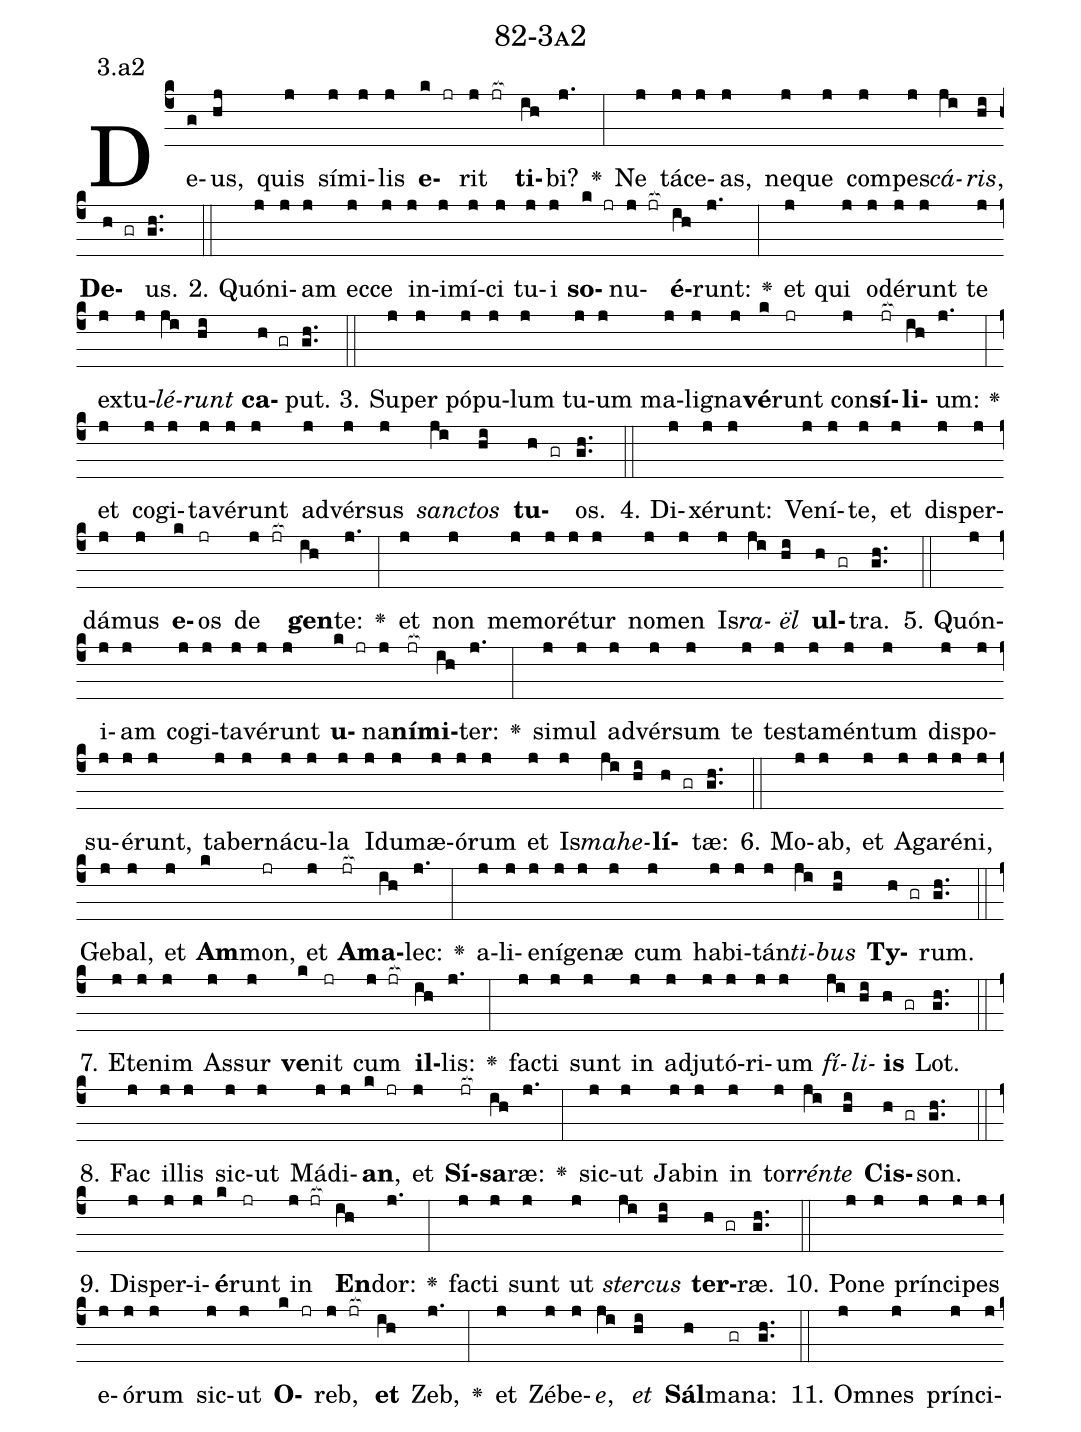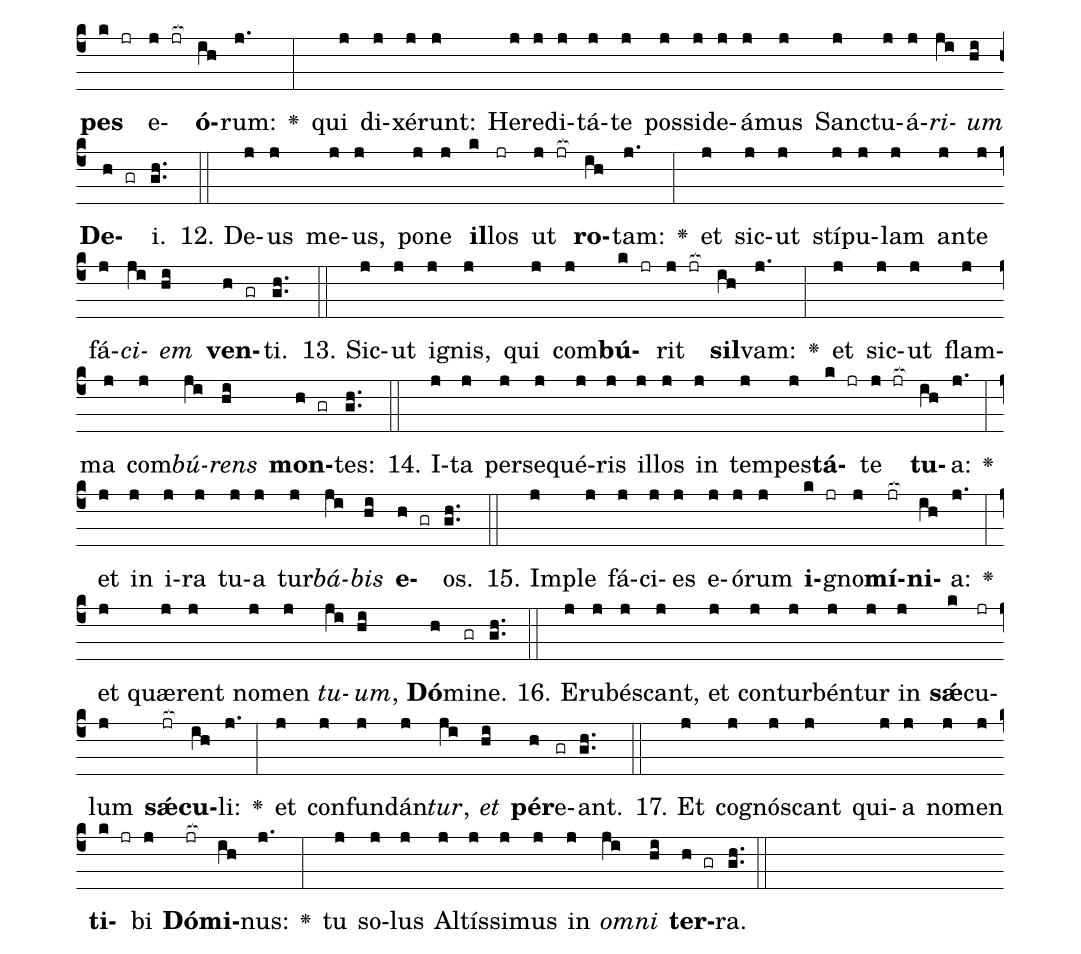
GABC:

name: 82-3a2;
annotation: 3.a2;
%%
(c4)De(g)us,(hj) quis(j) sí(j)mi(j)lis(j) <b>e</b>(k jr)rit(j jr[ocb:1{]) <b>ti</b>(ih[ocb:0}])bi?(j.) <v>\greheightstar</v>(:) Ne(j) tá(j)ce(j)as,(j) ne(j)que(j) com(j)pes(j)<i>cá</i>(ji)<i>ris</i>,(hi) <b>De</b>(h gr)us.(gh..) (::)
2. Quón(j)i(j)am(j) ec(j)ce(j) in(j)i(j)mí(j)ci(j) tu(j)i(j) <b>so</b>(k jr)nu(j jr[ocb:1{])<b>é</b>(ih[ocb:0}])runt:(j.) <v>\greheightstar</v>(:) et(j) qui(j) o(j)dé(j)runt(j) te(j) ex(j)tu(j)<i>lé</i>(ji)<i>runt</i>(hi) <b>ca</b>(h gr)put.(gh..) (::)
3. Su(j)per(j) pó(j)pu(j)lum(j) tu(j)um(j) ma(j)li(j)gna(j)<b>vé</b>(k)runt(jr) con(j)<b>sí</b>(jr[ocb:1{])<b>li</b>(ih[ocb:0}])um:(j.) <v>\greheightstar</v>(:) et(j) co(j)gi(j)ta(j)vé(j)runt(j) ad(j)vér(j)sus(j) <i>sanc</i>(ji)<i>tos</i>(hi) <b>tu</b>(h gr)os.(gh..) (::)
4. Di(j)xé(j)runt:(j) Ve(j)ní(j)te,(j) et(j) dis(j)per(j)dá(j)mus(j) <b>e</b>(k)os(jr) de(j jr[ocb:1{]) <b>gen</b>(ih[ocb:0}])te:(j.) <v>\greheightstar</v>(:) et(j) non(j) me(j)mo(j)ré(j)tur(j) no(j)men(j) Is(j)<i>ra</i>(ji)<i>ël</i>(hi) <b>ul</b>(h gr)tra.(gh..) (::)
5. Quón(j)i(j)am(j) co(j)gi(j)ta(j)vé(j)runt(j) <b>u</b>(k jr)na(j)<b>ní</b>(jr[ocb:1{])<b>mi</b>(ih[ocb:0}])ter:(j.) <v>\greheightstar</v>(:) si(j)mul(j) ad(j)vér(j)sum(j) te(j) tes(j)ta(j)mén(j)tum(j) dis(j)po(j)su(j)é(j)runt,(j) ta(j)ber(j)ná(j)cu(j)la(j) I(j)du(j)mæ(j)ó(j)rum(j) et(j) Is(j)<i>ma</i>(ji)<i>he</i>(hi)<b>lí</b>(h gr)tæ:(gh..) (::)
6. Mo(j)ab,(j) et(j) A(j)ga(j)ré(j)ni,(j) Ge(j)bal,(j) et(j) <b>Am</b>(k)mon,(jr) et(j) <b>A</b>(jr[ocb:1{])<b>ma</b>(ih[ocb:0}])lec:(j.) <v>\greheightstar</v>(:) a(j)li(j)e(j)ní(j)ge(j)næ(j) cum(j) ha(j)bi(j)tán(j)<i>ti</i>(ji)<i>bus</i>(hi) <b>Ty</b>(h gr)rum.(gh..) (::)
7. Et(j)e(j)nim(j) As(j)sur(j) <b>ve</b>(k)nit(jr) cum(j jr[ocb:1{]) <b>il</b>(ih[ocb:0}])lis:(j.) <v>\greheightstar</v>(:) fac(j)ti(j) sunt(j) in(j) ad(j)ju(j)tó(j)ri(j)um(j) <i>fí</i>(ji)<i>li</i>(hi)<b>is</b>(h gr) Lot.(gh..) (::)
8. Fac(j) il(j)lis(j) sic(j)ut(j) Má(j)di(j)<b>an</b>,(k jr) et(j) <b>Sí</b>(jr[ocb:1{])<b>sa</b>(ih[ocb:0}])ræ:(j.) <v>\greheightstar</v>(:) sic(j)ut(j) Ja(j)bin(j) in(j) tor(j)<i>rén</i>(ji)<i>te</i>(hi) <b>Cis</b>(h gr)son.(gh..) (::)
9. Dis(j)per(j)i(j)<b>é</b>(k)runt(jr) in(j jr[ocb:1{]) <b>En</b>(ih[ocb:0}])dor:(j.) <v>\greheightstar</v>(:) fac(j)ti(j) sunt(j) ut(j) <i>ster</i>(ji)<i>cus</i>(hi) <b>ter</b>(h gr)ræ.(gh..) (::)
10. Po(j)ne(j) prín(j)ci(j)pes(j) e(j)ó(j)rum(j) sic(j)ut(j) <b>O</b>(k jr)reb,(j jr[ocb:1{]) <b>et</b>(ih[ocb:0}]) Zeb,(j.) <v>\greheightstar</v>(:) et(j) Zé(j)be(j)<i>e</i>,(ji) <i>et</i>(hi) <b>Sál</b>(h)ma(gr)na:(gh..) (::)
11. Om(j)nes(j) prín(j)ci(j)<b>pes</b>(k jr) e(j jr[ocb:1{])<b>ó</b>(ih[ocb:0}])rum:(j.) <v>\greheightstar</v>(:) qui(j) di(j)xé(j)runt:(j) He(j)re(j)di(j)tá(j)te(j) pos(j)si(j)de(j)á(j)mus(j) Sanc(j)tu(j)á(j)<i>ri</i>(ji)<i>um</i>(hi) <b>De</b>(h gr)i.(gh..) (::)
12. De(j)us(j) me(j)us,(j) po(j)ne(j) <b>il</b>(k)los(jr) ut(j jr[ocb:1{]) <b>ro</b>(ih[ocb:0}])tam:(j.) <v>\greheightstar</v>(:) et(j) sic(j)ut(j) stí(j)pu(j)lam(j) an(j)te(j) fá(j)<i>ci</i>(ji)<i>em</i>(hi) <b>ven</b>(h gr)ti.(gh..) (::)
13. Sic(j)ut(j) i(j)gnis,(j) qui(j) com(j)<b>bú</b>(k jr)rit(j jr[ocb:1{]) <b>sil</b>(ih[ocb:0}])vam:(j.) <v>\greheightstar</v>(:) et(j) sic(j)ut(j) flam(j)ma(j) com(j)<i>bú</i>(ji)<i>rens</i>(hi) <b>mon</b>(h gr)tes:(gh..) (::)
14. I(j)ta(j) per(j)se(j)qué(j)ris(j) il(j)los(j) in(j) tem(j)pes(j)<b>tá</b>(k jr)te(j jr[ocb:1{]) <b>tu</b>(ih[ocb:0}])a:(j.) <v>\greheightstar</v>(:) et(j) in(j) i(j)ra(j) tu(j)a(j) tur(j)<i>bá</i>(ji)<i>bis</i>(hi) <b>e</b>(h gr)os.(gh..) (::)
15. Im(j)ple(j) fá(j)ci(j)es(j) e(j)ó(j)rum(j) <b>i</b>(k jr)gno(j)<b>mí</b>(jr[ocb:1{])<b>ni</b>(ih[ocb:0}])a:(j.) <v>\greheightstar</v>(:) et(j) quæ(j)rent(j) no(j)men(j) <i>tu</i>(ji)<i>um</i>,(hi) <b>Dó</b>(h)mi(gr)ne.(gh..) (::)
16. E(j)ru(j)bés(j)cant,(j) et(j) con(j)tur(j)bén(j)tur(j) in(j) <b>sǽ</b>(k)cu(jr)lum(j) <b>sǽ</b>(jr[ocb:1{])<b>cu</b>(ih[ocb:0}])li:(j.) <v>\greheightstar</v>(:) et(j) con(j)fun(j)dán(j)<i>tur</i>,(ji) <i>et</i>(hi) <b>pér</b>(h)e(gr)ant.(gh..) (::)
17. Et(j) co(j)gnós(j)cant(j) qui(j)a(j) no(j)men(j) <b>ti</b>(k jr)bi(j) <b>Dó</b>(jr[ocb:1{])<b>mi</b>(ih[ocb:0}])nus:(j.) <v>\greheightstar</v>(:) tu(j) so(j)lus(j) Al(j)tís(j)si(j)mus(j) in(j) <i>om</i>(ji)<i>ni</i>(hi) <b>ter</b>(h gr)ra.(gh..) (::)
